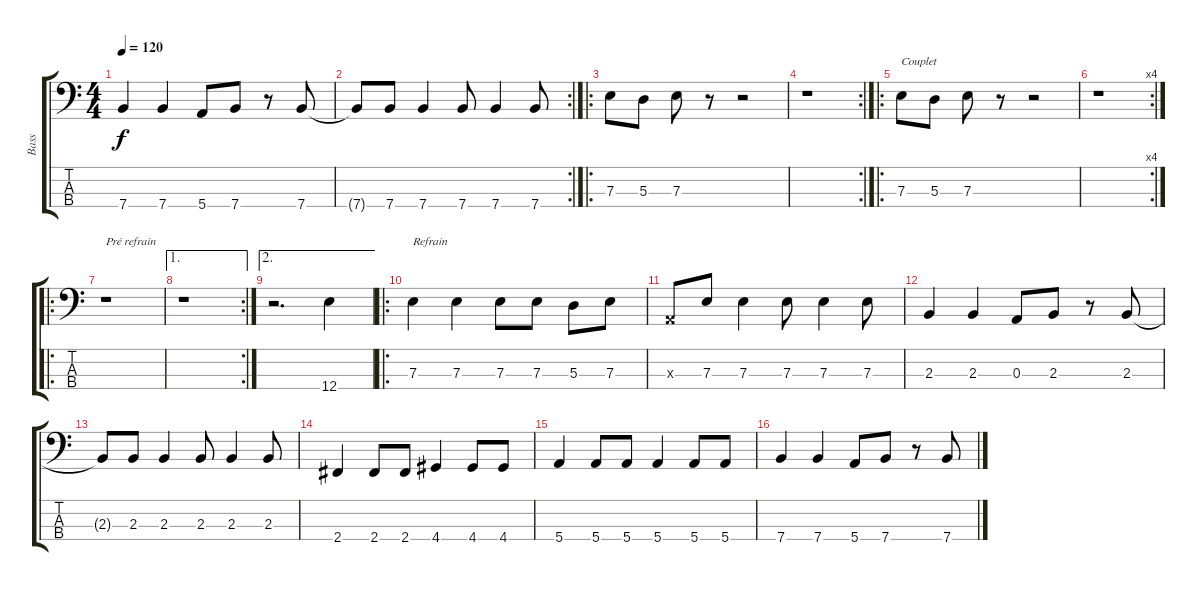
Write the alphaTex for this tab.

\track ("Bass" "Bass") {instrument electricbassfinger}
\staff {score tabs}
\tuning (G2 D2 A1 E1) {hide}
\ts (4 4)
\tempo 120
\clef f4
\ks c
7.4.4{dy f} 7.4.4 5.4.8 7.4.8 r.8 7.4.8 |
\rc 2
7.4{t}.8 7.4.8 7.4.4 7.4.8 7.4.4 7.4.8 |
\ro
7.3.8 5.3.8 7.3.8 r.8 r.2 |
\rc 2
r.1 |
\ro
7.3.8{txt "Couplet"} 5.3.8 7.3.8 r.8 r.2 |
\rc 4
r.1 |
\ro
r.1{txt "Pré refrain"} |
\ae 1
\rc 2
r.1 |
\ae 2
r.2{d} 12.4.4 |
\ro
7.3.4{txt "Refrain"} 7.3.4 7.3.8 7.3.8 5.3.8 7.3.8 |
0.3{x}.8 7.3.8 7.3.4 7.3.8 7.3.4 7.3.8 |
2.3.4 2.3.4 0.3.8 2.3.8 r.8 2.3.8 |
2.3{t}.8 2.3.8 2.3.4 2.3.8 2.3.4 2.3.8 |
2.4.4 2.4.8 2.4.8 4.4.4 4.4.8 4.4.8 |
5.4.4 5.4.8 5.4.8 5.4.4 5.4.8 5.4.8 |
7.4.4 7.4.4 5.4.8 7.4.8 r.8 7.4.8
